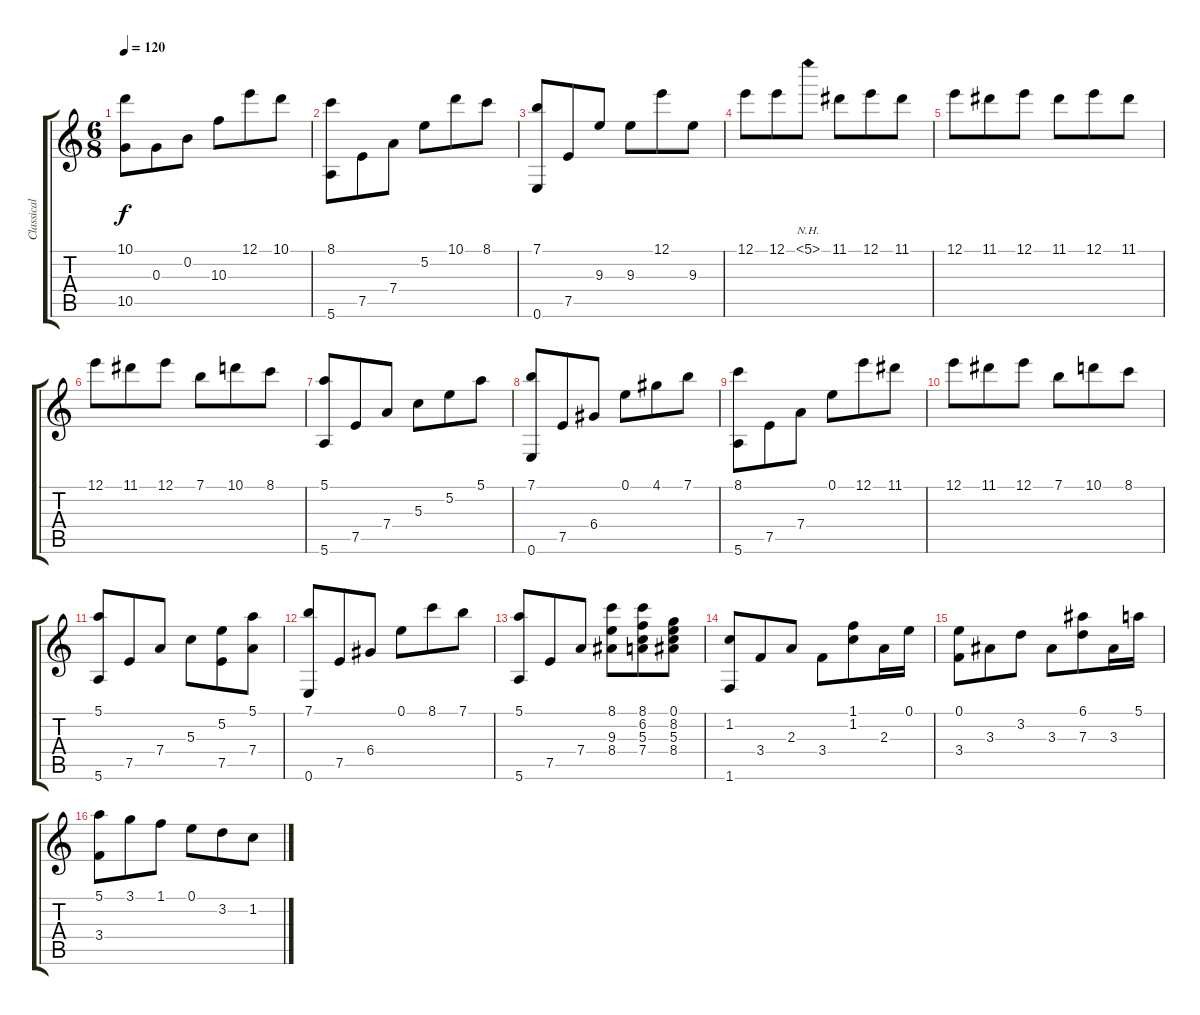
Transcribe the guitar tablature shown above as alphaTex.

\track ("Classical Guitar" "Classical ") {instrument acousticguitarnylon}
\staff {score tabs}
\tuning (E4 B3 G3 D3 A2 E2) {hide}
\ts (6 8)
\tempo 120
\clef g2
\ks c
(10.1 10.5).8{dy f} 0.3.8 0.2.8 10.3.8 12.1.8 10.1.8 |
(8.1 5.6).8 7.5.8 7.4.8 5.2.8 10.1.8 8.1.8 |
(7.1 0.6).8 7.5.8 9.3.8 9.3.8 12.1.8 9.3.8 |
12.1.8 12.1.8 5.1{nh}.8 11.1.8 12.1.8 11.1.8 |
12.1.8 11.1.8 12.1.8 11.1.8 12.1.8 11.1.8 |
12.1.8 11.1.8 12.1.8 7.1.8 10.1.8 8.1.8 |
(5.1 5.6).8 7.5.8 7.4.8 5.3.8 5.2.8 5.1.8 |
(7.1 0.6).8 7.5.8 6.4.8 0.1.8 4.1.8 7.1.8 |
(8.1 5.6).8 7.5.8 7.4.8 0.1.8 12.1.8 11.1.8 |
12.1.8 11.1.8 12.1.8 7.1.8 10.1.8 8.1.8 |
(5.1 5.6).8 7.5.8 7.4.8 5.3.8 (5.2 7.5).8 (5.1 7.4).8 |
(7.1 0.6).8 7.5.8 6.4.8 0.1.8 8.1.8 7.1.8 |
(5.1 5.6).8 7.5.8 7.4.8 (8.1 9.3 8.4).8 (8.1 6.2 5.3 7.4).8 (0.1 8.2 5.3 8.4).8 |
(1.2 1.6).8 3.4.8 2.3.8 3.4.8 (1.1 1.2).8 2.3.16 0.1.16 |
(0.1 3.4).8 3.3.8 3.2.8 3.3.8 (6.1 7.3).8 3.3.16 5.1.16 |
(5.1 3.4).8 3.1.8 1.1.8 0.1.8 3.2.8 1.2.8
